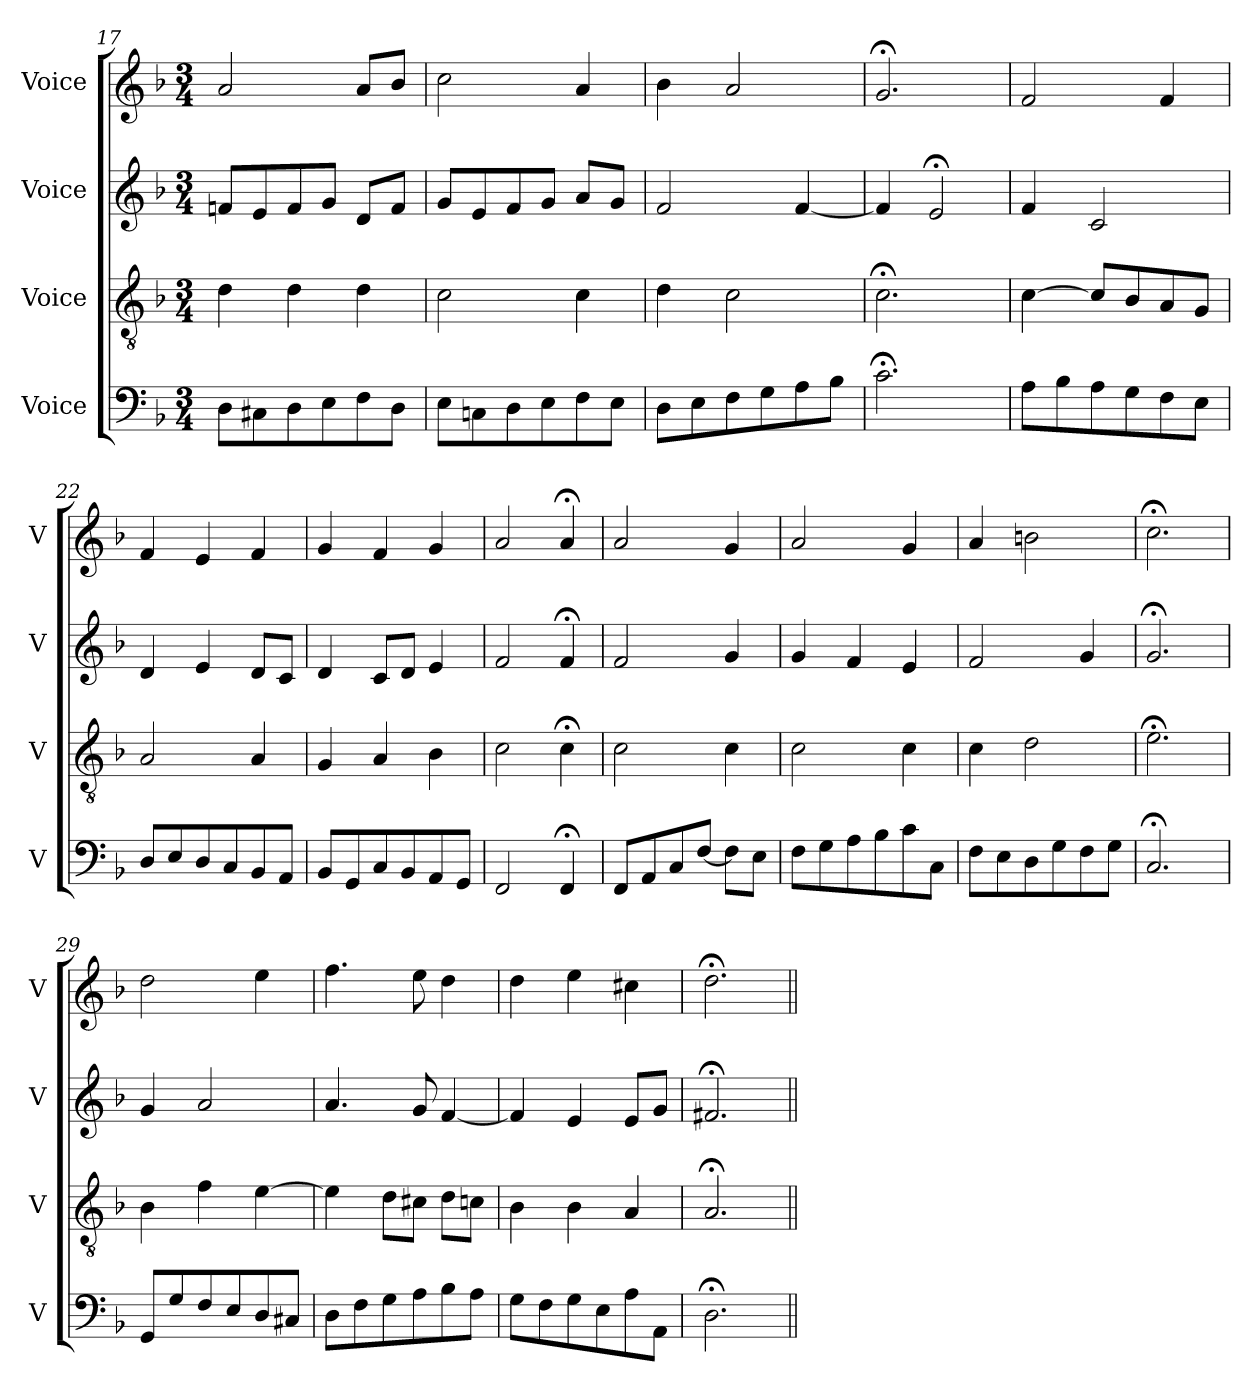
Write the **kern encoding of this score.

**kern	**kern	**kern	**kern
*part4	*part3	*part2	*part1
*staff4	*staff3	*staff2	*staff1
*I"Voice	*I"Voice	*I"Voice	*I"Voice
*I'V	*I'V	*I'V	*I'V
*clefF4	*clefGv2	*clefG2	*clefG2
*k[b-]	*k[b-]	*k[b-]	*k[b-]
*M3/4	*M3/4	*M3/4	*M3/4
=17	=17	=17	=17
8D\L	4d\	8fn/L	2a/
8C#X\	.	8e/	.
8D\	4d\	8f/	.
8E\	.	8g/J	.
8F\	4d\	8d/L	8a/L
8D\J	.	8f/J	8b-/J
!!LO:PB:g=z
=18	=18	=18	=18
8E\L	2c\	8g/L	2cc\
8Cn\	.	8e/	.
8D\	.	8f/	.
8E\	.	8g/J	.
8F\	4c\	8a/L	4a/
8E\J	.	8g/J	.
=19	=19	=19	=19
8D\L	4d\	2f/	4b-\
8E\	.	.	.
8F\	2c\	.	2a/
8G\	.	.	.
8A\	.	[4f/	.
8B-\J	.	.	.
=20	=20	=20	=20
2.c;\	2.c;\	4f/]	2.g;/
.	.	2e;/	.
=21	=21	=21	=21
8A\L	[4c\	4f/	2f/
8B-\	.	.	.
8A\	8c/L]	2c/	.
8G\	8B-/	.	.
8F\	8A/	.	4f/
8E\J	8G/J	.	.
=22	=22	=22	=22
8D/L	2A/	4d/	4f/
8E/	.	.	.
8D/	.	4e/	4e/
8C/	.	.	.
8BB-/	4A/	8d/L	4f/
8AA/J	.	8c/J	.
=23	=23	=23	=23
8BB-/L	4G/	4d/	4g/
8GG/	.	.	.
8C/	4A/	8c/L	4f/
8BB-/	.	8d/J	.
8AA/	4B-\	4e/	4g/
8GG/J	.	.	.
!!LO:LB:g=z
=24	=24	=24	=24
2FF/	2c\	2f/	2a/
4FF;/	4c;\	4f;/	4a;/
=25	=25	=25	=25
8FF/L	2c\	2f/	2a/
8AA/	.	.	.
8C/	.	.	.
[8F/J	.	.	.
8F\L]	4c\	4g/	4g/
8E\J	.	.	.
=26	=26	=26	=26
8F\L	2c\	4g/	2a/
8G\	.	.	.
8A\	.	4f/	.
8B-\	.	.	.
8c\	4c\	4e/	4g/
8C\J	.	.	.
=27	=27	=27	=27
8F\L	4c\	2f/	4a/
8E\	.	.	.
8D\	2d\	.	2bn\
8G\	.	.	.
8F\	.	4g/	.
8G\J	.	.	.
=28	=28	=28	=28
2.C;/	2.e;\	2.g;/	2.cc;\
=29	=29	=29	=29
8GG/L	4B-\	4g/	2dd\
8G/	.	.	.
8F/	4f\	2a/	.
8E/	.	.	.
8D/	[4e\	.	4ee\
8C#X/J	.	.	.
!!LO:LB:g=z
=30	=30	=30	=30
8D\L	4e\]	4.a/	4.ff\
8F\	.	.	.
8G\	8d\L	.	.
8A\	8c#X\J	8g/	8ee\
8B-\	8d\L	[4f/	4dd\
8A\J	8cn\J	.	.
=31	=31	=31	=31
8G\L	4B-\	4f/]	4dd\
8F\	.	.	.
8G\	4B-\	4e/	4ee\
8E\	.	.	.
8A\	4A/	8e/L	4cc#X\
8AA\J	.	8g/J	.
=32	=32	=32	=32
2.D;\	2.A;/	2.f#X;/	2.dd;\
=||	=||	=||	=||
*-	*-	*-	*-
